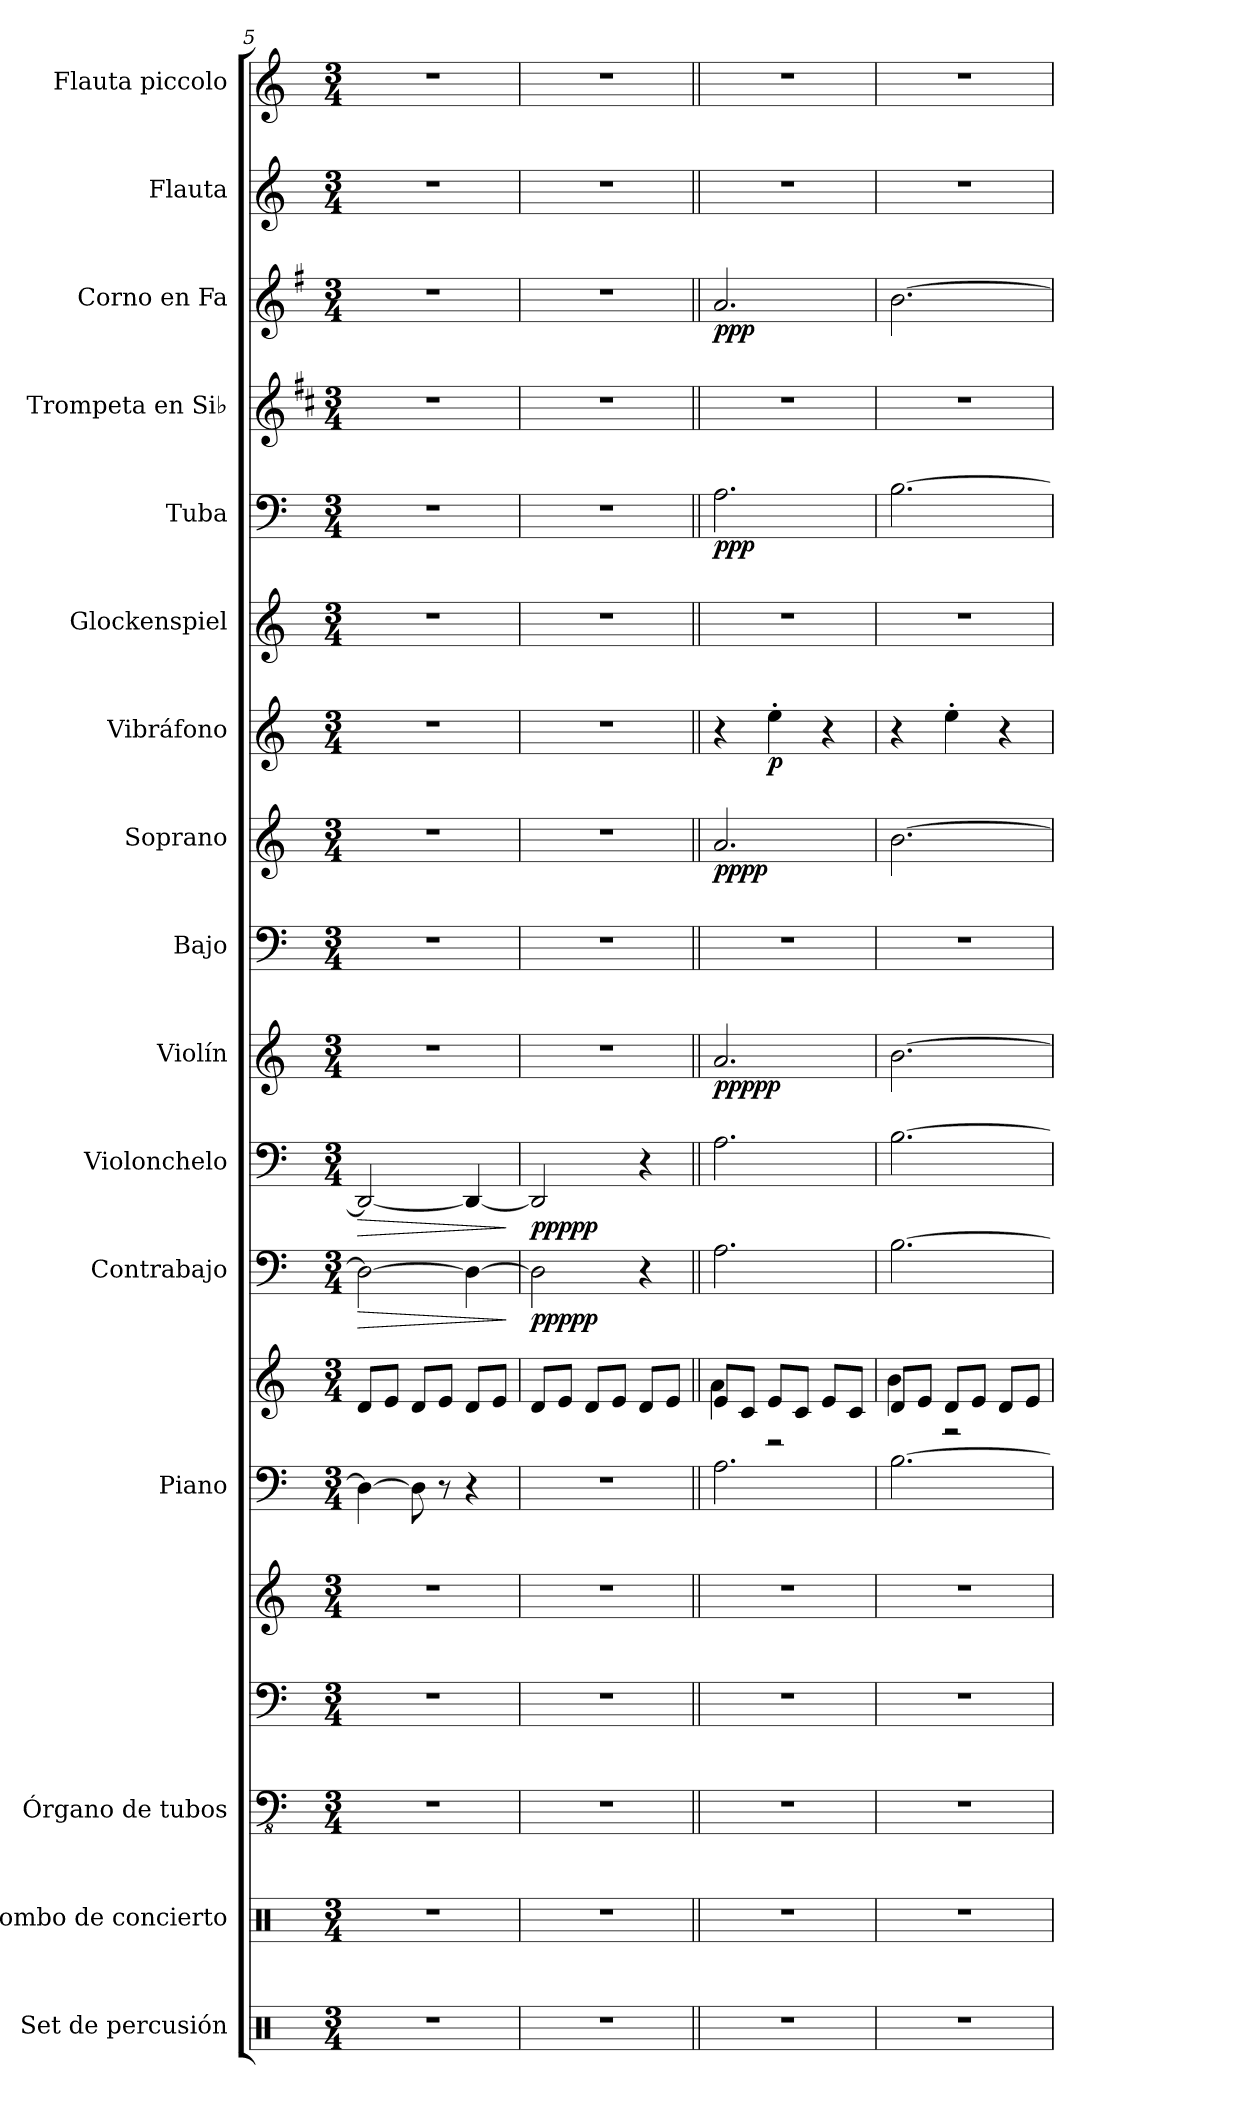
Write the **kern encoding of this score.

**kern	**kern	**kern	**kern	**kern	**kern	**kern	**kern	**dynam	**kern	**dynam	**kern	**dynam	**kern	**kern	**dynam	**kern	**dynam	**kern	**kern	**dynam	**kern	**kern	**dynam	**kern	**kern
*part16	*part15	*part14	*part14	*part14	*part13	*part13	*part12	*part12	*part11	*part11	*part10	*part10	*part9	*part8	*part8	*part7	*part7	*part6	*part5	*part5	*part4	*part3	*part3	*part2	*part1
*staff19	*staff18	*staff17	*staff16	*staff15	*staff14	*staff13	*staff12	*staff12	*staff11	*staff11	*staff10	*staff10	*staff9	*staff8	*staff8	*staff7	*staff7	*staff6	*staff5	*staff5	*staff4	*staff3	*staff3	*staff2	*staff1
*I"Set de percusión	*I"Bombo de concierto	*I"Órgano de tubos	*	*	*I"Piano	*	*I"Contrabajo	*	*I"Violonchelo	*	*I"Violín	*	*I"Bajo	*I"Soprano	*	*I"Vibráfono	*	*I"Glockenspiel	*I"Tuba	*	*I"Trompeta en Si♭	*I"Corno en Fa	*	*I"Flauta	*I"Flauta piccolo
*	*I'Bom. Conc.	*	*	*	*I'Pno.	*	*I'Cb.	*	*I'Vc.	*	*I'Vln.	*	*I'B.	*I'S.	*	*I'Vib.	*	*I'Glock.	*I'Tba.	*	*I'Tpt. Si♭	*I'Cor. Fa	*	*I'Fl.	*I'Picc.
*clefX	*clefX	*clefFv4	*clefF4	*clefG2	*clefF4	*clefG2	*clefF4	*	*clefF4	*	*clefG2	*	*clefF4	*clefG2	*	*clefG2	*	*clefG2	*clefF4	*	*clefG2	*clefG2	*	*clefG2	*clefG2
*	*	*	*	*	*	*	*ITrd7c12	*	*	*	*	*	*	*	*	*	*	*ITrd-14c-24	*	*	*ITrd1c2	*ITrd4c7	*	*	*ITrd-7c-12
*k[]	*k[]	*k[]	*k[]	*k[]	*k[]	*k[]	*k[]	*	*k[]	*	*k[]	*	*k[]	*k[]	*	*k[]	*	*k[]	*k[]	*	*k[]	*k[]	*	*k[]	*k[]
*M3/4	*M3/4	*M3/4	*M3/4	*M3/4	*M3/4	*M3/4	*M3/4	*	*M3/4	*	*M3/4	*	*M3/4	*M3/4	*	*M3/4	*	*M3/4	*M3/4	*	*M3/4	*M3/4	*	*M3/4	*M3/4
=5	=5	=5	=5	=5	=5	=5	=5	=5	=5	=5	=5	=5	=5	=5	=5	=5	=5	=5	=5	=5	=5	=5	=5	=5	=5
!	!	!	!	!	!	!	!	!LO:HP:b	!	!LO:HP:b	!	!	!	!	!	!	!	!	!	!	!	!	!	!	!
2.r	2.r	2.r	2.r	2.r	4D\_	8d/L	2DD\_	>	2DD/_	>	2.r	.	2.r	2.r	.	2.r	.	2.r	2.r	.	2.r	2.r	.	2.r	2.r
.	.	.	.	.	.	8e/J	.	.	.	.	.	.	.	.	.	.	.	.	.	.	.	.	.	.	.
.	.	.	.	.	8D\]	8d/L	.	.	.	.	.	.	.	.	.	.	.	.	.	.	.	.	.	.	.
.	.	.	.	.	8r	8e/J	.	.	.	.	.	.	.	.	.	.	.	.	.	.	.	.	.	.	.
.	.	.	.	.	4r	8d/L	4DD\_	.	4DD/_	.	.	.	.	.	.	.	.	.	.	.	.	.	.	.	.
.	.	.	.	.	.	8e/J	.	.	.	.	.	.	.	.	.	.	.	.	.	.	.	.	.	.	.
.	.	.	.	.	.	.	.	]	.	]	.	.	.	.	.	.	.	.	.	.	.	.	.	.	.
!!LO:PB:g=z
=6	=6	=6	=6	=6	=6	=6	=6	=6	=6	=6	=6	=6	=6	=6	=6	=6	=6	=6	=6	=6	=6	=6	=6	=6	=6
!	!	!	!	!	!	!	!	!LO:DY:b	!	!LO:DY:b	!	!	!	!	!	!	!	!	!	!	!	!	!	!	!
2.r	2.r	2.r	2.r	2.r	2.r	8d/L	2DD\]	ppppp	2DD/]	ppppp	2.r	.	2.r	2.r	.	2.r	.	2.r	2.r	.	2.r	2.r	.	2.r	2.r
.	.	.	.	.	.	8e/J	.	.	.	.	.	.	.	.	.	.	.	.	.	.	.	.	.	.	.
.	.	.	.	.	.	8d/L	.	.	.	.	.	.	.	.	.	.	.	.	.	.	.	.	.	.	.
.	.	.	.	.	.	8e/J	.	.	.	.	.	.	.	.	.	.	.	.	.	.	.	.	.	.	.
.	.	.	.	.	.	8d/L	4r	.	4r	.	.	.	.	.	.	.	.	.	.	.	.	.	.	.	.
.	.	.	.	.	.	8e/J	.	.	.	.	.	.	.	.	.	.	.	.	.	.	.	.	.	.	.
=7||	=7||	=7||	=7||	=7||	=7||	=7||	=7||	=7||	=7||	=7||	=7||	=7||	=7||	=7||	=7||	=7||	=7||	=7||	=7||	=7||	=7||	=7||	=7||	=7||	=7||
*	*	*	*	*	*	*^	*	*	*	*	*	*	*	*	*	*	*	*	*	*	*	*	*	*	*
!	!	!	!	!	!	!	!	!	!	!	!	!	!LO:DY:b	!	!	!LO:DY:b	!	!	!	!	!LO:DY:b	!	!	!LO:DY:b	!	!
2.r	2.r	2.r	2.r	2.r	2.A\	8e/L	4a\	2.AA\	.	2.A\	.	2.a/	ppppp	2.r	2.a/	pppp	4r	.	2.r	2.A\	ppp	2.r	2.d/	ppp	2.r	2.r
.	.	.	.	.	.	8c/J	.	.	.	.	.	.	.	.	.	.	.	.	.	.	.	.	.	.	.	.
!	!	!	!	!	!	!	!	!	!	!	!	!	!	!	!	!	!	!LO:DY:b	!	!	!	!	!	!	!	!
.	.	.	.	.	.	8e/L	2r	.	.	.	.	.	.	.	.	.	4ee'\	p	.	.	.	.	.	.	.	.
.	.	.	.	.	.	8c/J	.	.	.	.	.	.	.	.	.	.	.	.	.	.	.	.	.	.	.	.
.	.	.	.	.	.	8e/L	.	.	.	.	.	.	.	.	.	.	4r	.	.	.	.	.	.	.	.	.
.	.	.	.	.	.	8c/J	.	.	.	.	.	.	.	.	.	.	.	.	.	.	.	.	.	.	.	.
=8	=8	=8	=8	=8	=8	=8	=8	=8	=8	=8	=8	=8	=8	=8	=8	=8	=8	=8	=8	=8	=8	=8	=8	=8	=8	=8
2.r	2.r	2.r	2.r	2.r	[2.B\	8d/L	4b\	[2.BB\	.	[2.B\	.	[2.b\	.	2.r	[2.b\	.	4r	.	2.r	[2.B\	.	2.r	[2.e\	.	2.r	2.r
.	.	.	.	.	.	8e/J	.	.	.	.	.	.	.	.	.	.	.	.	.	.	.	.	.	.	.	.
.	.	.	.	.	.	8d/L	2r	.	.	.	.	.	.	.	.	.	4ee'\	.	.	.	.	.	.	.	.	.
.	.	.	.	.	.	8e/J	.	.	.	.	.	.	.	.	.	.	.	.	.	.	.	.	.	.	.	.
.	.	.	.	.	.	8d/L	.	.	.	.	.	.	.	.	.	.	4r	.	.	.	.	.	.	.	.	.
.	.	.	.	.	.	8e/J	.	.	.	.	.	.	.	.	.	.	.	.	.	.	.	.	.	.	.	.
*	*	*	*	*	*	*v	*v	*	*	*	*	*	*	*	*	*	*	*	*	*	*	*	*	*	*	*
=	=	=	=	=	=	=	=	=	=	=	=	=	=	=	=	=	=	=	=	=	=	=	=	=	=
*-	*-	*-	*-	*-	*-	*-	*-	*-	*-	*-	*-	*-	*-	*-	*-	*-	*-	*-	*-	*-	*-	*-	*-	*-	*-
